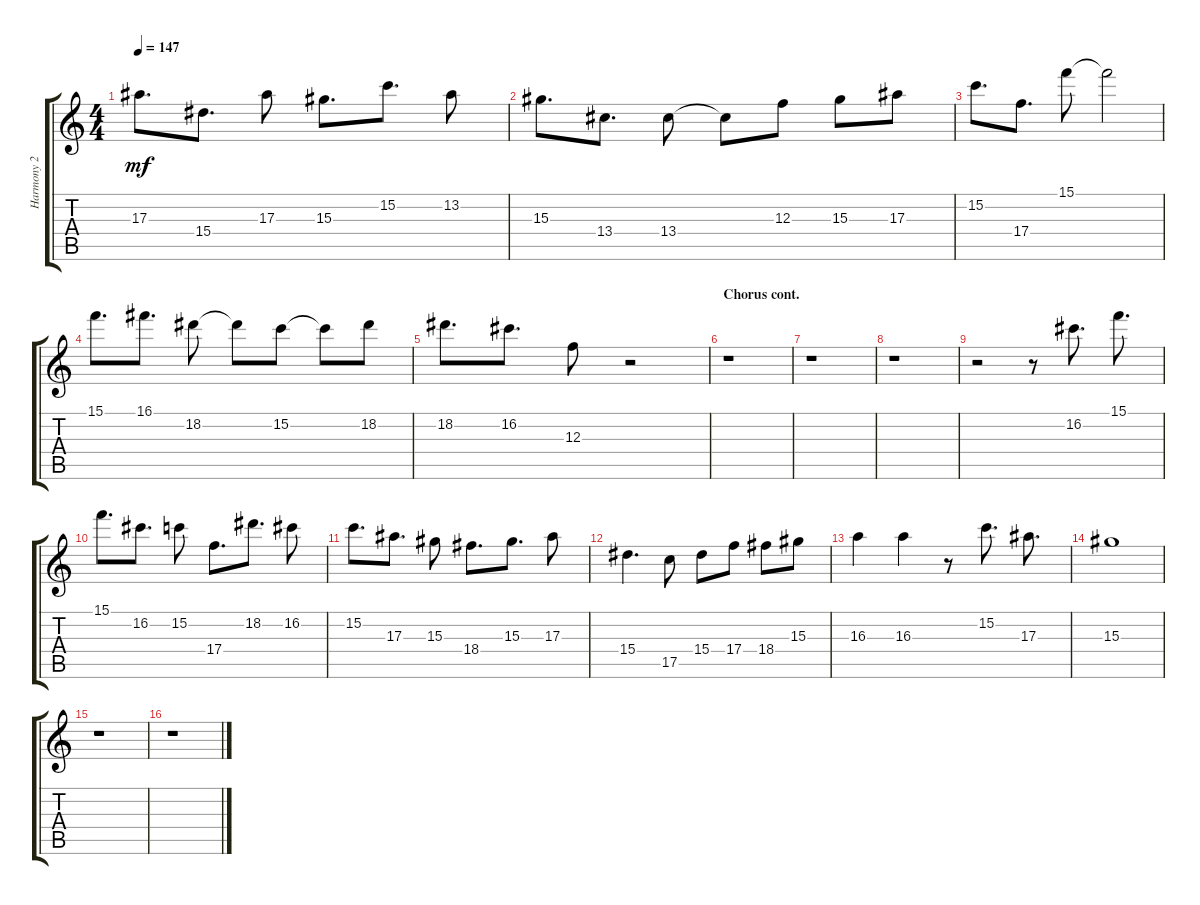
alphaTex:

\track ("Harmony 2" "Harmony 2") {instrument overdrivenguitar}
\staff {score tabs}
\tuning (D4 A3 F3 C3 G2 C2) {hide}
\ts (4 4)
\tempo 147
\clef g2
\ks aminor
17.3.8{d dy mf} 15.4.8{d} 17.3.8 15.3.8{d} 15.2.8{d} 13.2.8 |
15.3.8{d} 13.4.8{d} 13.4.8 13.4{t}.8 12.3.8 15.3.8 17.3.8 |
15.2.8{d} 17.4.8{d} 15.1.8 15.1{t}.2 |
15.1.8{d} 16.1.8{d} 18.2.8 18.2{t}.8 15.2.8 15.2{t}.8 18.2.8 |
18.2.8{d} 16.2.8{d} 12.3.8 r.2 |
\section ("" "Chorus cont.")
r.1 |
r.1 |
r.1 |
r.2 r.8 16.2.8{d} 15.1.8{d} |
15.1.8{d} 16.2.8{d} 15.2.8 17.4.8{d} 18.2.8{d} 16.2.8 |
15.2.8{d} 17.3.8{d} 15.3.8 18.4.8{d} 15.3.8{d} 17.3.8 |
15.4.4{d} 17.5.8 15.4.8 17.4.8 18.4.8 15.3.8 |
16.3.4 16.3.4 r.8 15.2.8{d} 17.3.8{d} |
15.3.1 |
r.1 |
r.1
